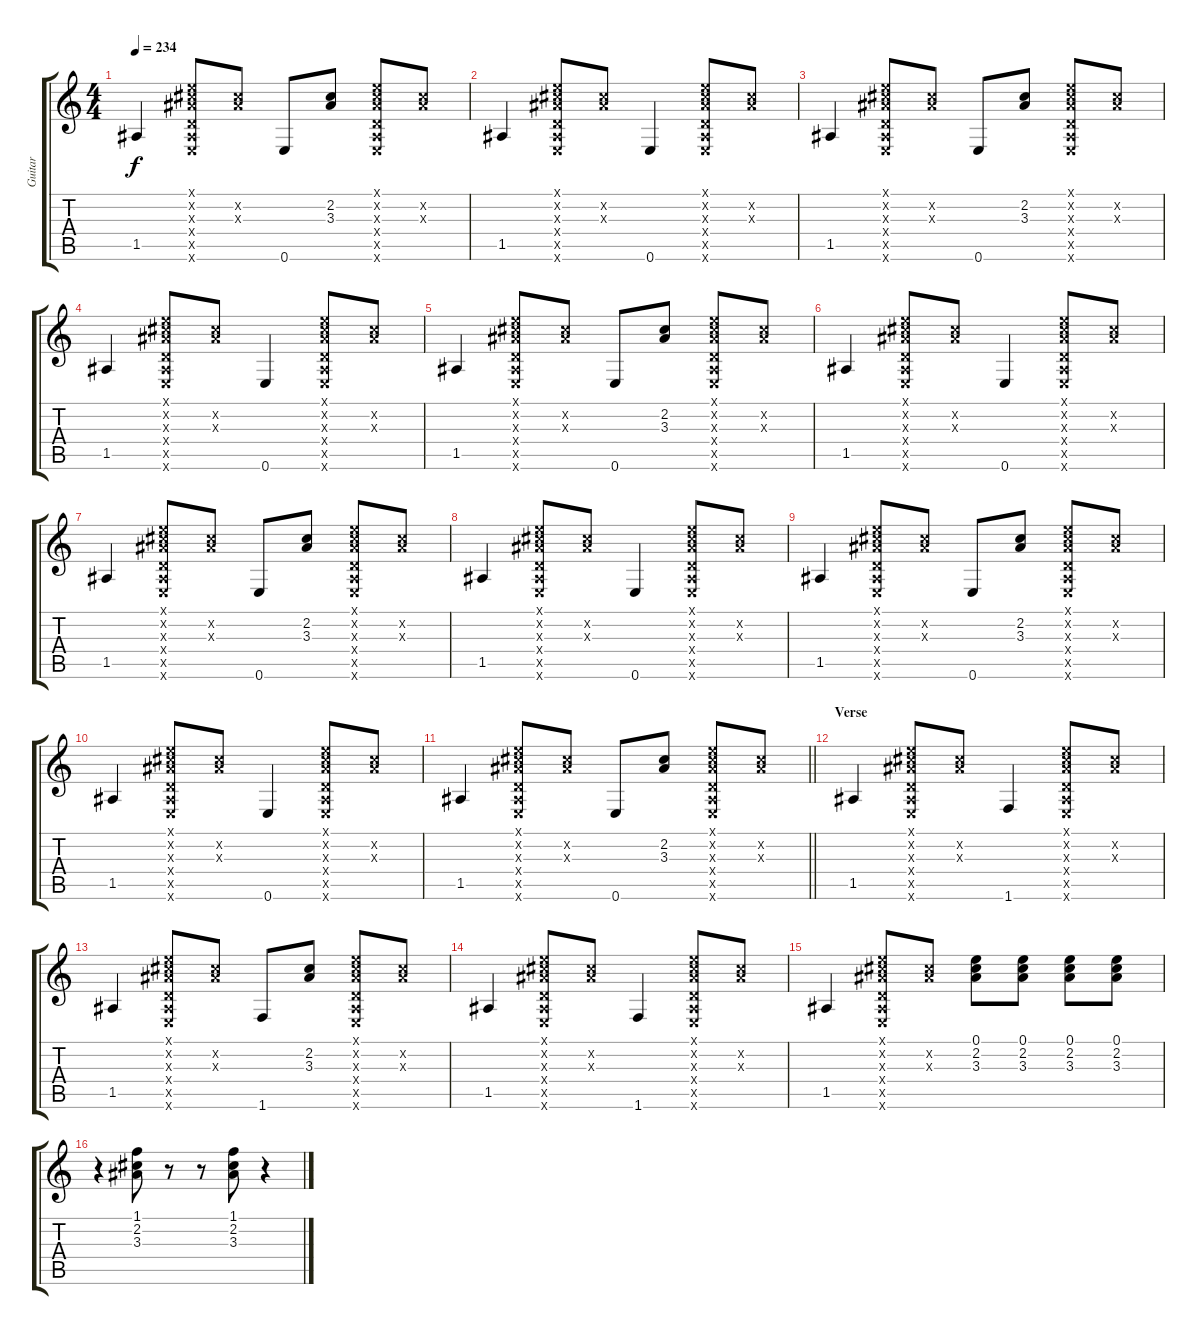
\track ("Guitar" "Guitar") {instrument acousticguitarnylon}
\staff {score tabs}
\tuning (E4 B3 G3 D3 A2 E2) {hide}
\ts (4 4)
\tempo 234
\clef g2
\ks c
1.5.4{dy f} (0.1{x} 2.2{x} 3.3{x} 0.4{x} 1.5{x} 0.6{x}).8 (2.2{x} 3.3{x}).8 0.6.8 (2.2 3.3).8 (0.1{x} 2.2{x} 3.3{x} 0.4{x} 1.5{x} 0.6{x}).8 (2.2{x} 3.3{x}).8 |
1.5.4 (0.1{x} 2.2{x} 3.3{x} 0.4{x} 1.5{x} 0.6{x}).8 (2.2{x} 3.3{x}).8 0.6.4 (0.1{x} 2.2{x} 3.3{x} 0.4{x} 1.5{x} 0.6{x}).8 (2.2{x} 3.3{x}).8 |
1.5.4 (0.1{x} 2.2{x} 3.3{x} 0.4{x} 1.5{x} 0.6{x}).8 (2.2{x} 3.3{x}).8 0.6.8 (2.2 3.3).8 (0.1{x} 2.2{x} 3.3{x} 0.4{x} 1.5{x} 0.6{x}).8 (2.2{x} 3.3{x}).8 |
1.5.4 (0.1{x} 2.2{x} 3.3{x} 0.4{x} 1.5{x} 0.6{x}).8 (2.2{x} 3.3{x}).8 0.6.4 (0.1{x} 2.2{x} 3.3{x} 0.4{x} 1.5{x} 0.6{x}).8 (2.2{x} 3.3{x}).8 |
1.5.4 (0.1{x} 2.2{x} 3.3{x} 0.4{x} 1.5{x} 0.6{x}).8 (2.2{x} 3.3{x}).8 0.6.8 (2.2 3.3).8 (0.1{x} 2.2{x} 3.3{x} 0.4{x} 1.5{x} 0.6{x}).8 (2.2{x} 3.3{x}).8 |
1.5.4 (0.1{x} 2.2{x} 3.3{x} 0.4{x} 1.5{x} 0.6{x}).8 (2.2{x} 3.3{x}).8 0.6.4 (0.1{x} 2.2{x} 3.3{x} 0.4{x} 1.5{x} 0.6{x}).8 (2.2{x} 3.3{x}).8 |
1.5.4 (0.1{x} 2.2{x} 3.3{x} 0.4{x} 1.5{x} 0.6{x}).8 (2.2{x} 3.3{x}).8 0.6.8 (2.2 3.3).8 (0.1{x} 2.2{x} 3.3{x} 0.4{x} 1.5{x} 0.6{x}).8 (2.2{x} 3.3{x}).8 |
1.5.4 (0.1{x} 2.2{x} 3.3{x} 0.4{x} 1.5{x} 0.6{x}).8 (2.2{x} 3.3{x}).8 0.6.4 (0.1{x} 2.2{x} 3.3{x} 0.4{x} 1.5{x} 0.6{x}).8 (2.2{x} 3.3{x}).8 |
1.5.4 (0.1{x} 2.2{x} 3.3{x} 0.4{x} 1.5{x} 0.6{x}).8 (2.2{x} 3.3{x}).8 0.6.8 (2.2 3.3).8 (0.1{x} 2.2{x} 3.3{x} 0.4{x} 1.5{x} 0.6{x}).8 (2.2{x} 3.3{x}).8 |
1.5.4 (0.1{x} 2.2{x} 3.3{x} 0.4{x} 1.5{x} 0.6{x}).8 (2.2{x} 3.3{x}).8 0.6.4 (0.1{x} 2.2{x} 3.3{x} 0.4{x} 1.5{x} 0.6{x}).8 (2.2{x} 3.3{x}).8 |
\barLineRight lightlight
1.5.4 (0.1{x} 2.2{x} 3.3{x} 0.4{x} 1.5{x} 0.6{x}).8 (2.2{x} 3.3{x}).8 0.6.8 (2.2 3.3).8 (0.1{x} 2.2{x} 3.3{x} 0.4{x} 1.5{x} 0.6{x}).8 (2.2{x} 3.3{x}).8 |
\section ("" "Verse")
1.5.4 (0.1{x} 2.2{x} 3.3{x} 0.4{x} 1.5{x} 0.6{x}).8 (2.2{x} 3.3{x}).8 1.6.4 (0.1{x} 2.2{x} 3.3{x} 0.4{x} 1.5{x} 0.6{x}).8 (2.2{x} 3.3{x}).8 |
1.5.4 (0.1{x} 2.2{x} 3.3{x} 0.4{x} 1.5{x} 0.6{x}).8 (2.2{x} 3.3{x}).8 1.6.8 (2.2 3.3).8 (0.1{x} 2.2{x} 3.3{x} 0.4{x} 1.5{x} 0.6{x}).8 (2.2{x} 3.3{x}).8 |
1.5.4 (0.1{x} 2.2{x} 3.3{x} 0.4{x} 1.5{x} 0.6{x}).8 (2.2{x} 3.3{x}).8 1.6.4 (0.1{x} 2.2{x} 3.3{x} 0.4{x} 1.5{x} 0.6{x}).8 (2.2{x} 3.3{x}).8 |
1.5.4 (0.1{x} 2.2{x} 3.3{x} 0.4{x} 1.5{x} 0.6{x}).8 (2.2{x} 3.3{x}).8 (0.1 2.2 3.3).8 (0.1 2.2 3.3).8 (0.1 2.2 3.3).8 (0.1 2.2 3.3).8 |
r.4 (1.1 2.2 3.3).8 r.8 r.8 (1.1 2.2 3.3).8 r.4
